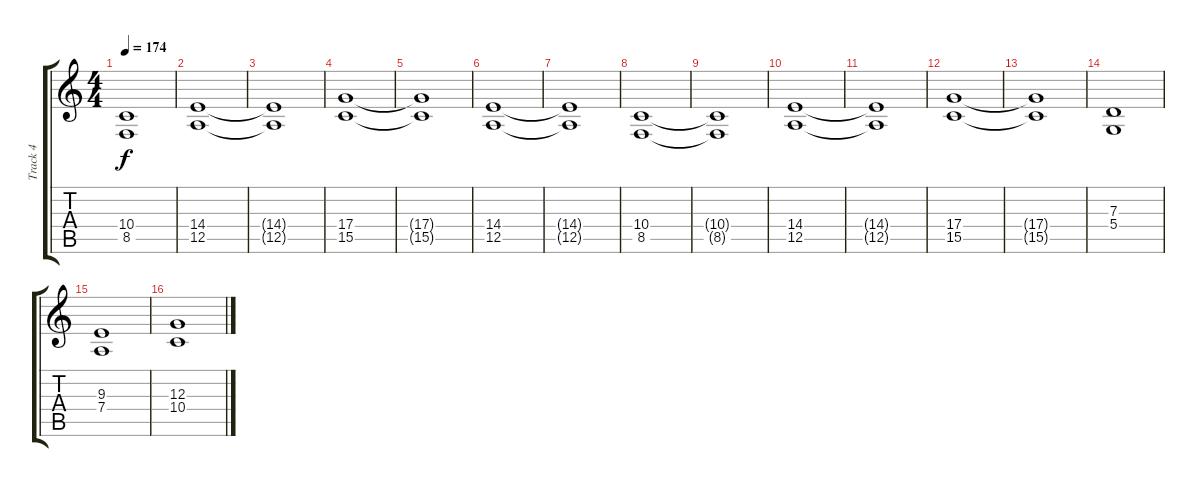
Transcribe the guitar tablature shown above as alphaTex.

\track ("Track 4" "Track 4") {instrument synthstrings2}
\staff {score tabs}
\tuning (E4 B3 G3 D3 A2 E2) {hide}
\ts (4 4)
\tempo 174
\clef g2
\ks c
(10.4{t} 8.5{t}).1{dy f} |
(14.4 12.5).1 |
(14.4{t} 12.5{t}).1 |
(17.4 15.5).1 |
(17.4{t} 15.5{t}).1 |
(14.4 12.5).1 |
(14.4{t} 12.5{t}).1 |
(10.4 8.5).1 |
(10.4{t} 8.5{t}).1 |
(14.4 12.5).1 |
(14.4{t} 12.5{t}).1 |
(17.4 15.5).1 |
(17.4{t} 15.5{t}).1 |
(7.3 5.4).1 |
(9.3 7.4).1 |
(12.3 10.4).1
